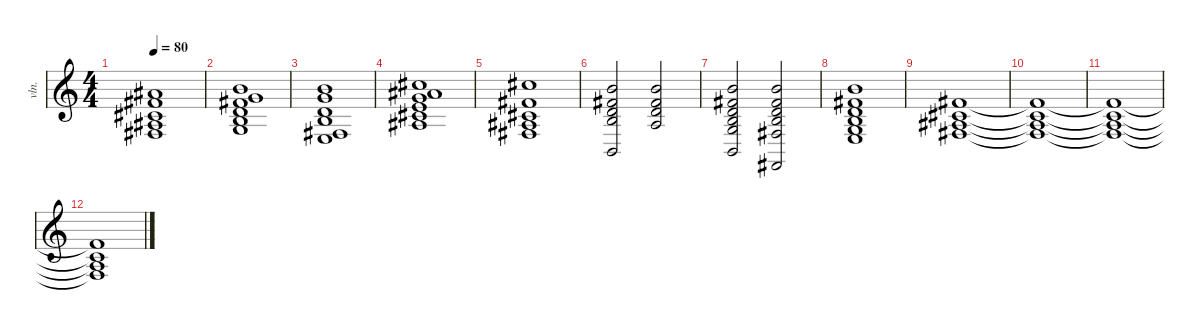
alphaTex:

\defaultSystemsLayout 4
\hideDynamics
\bracketExtendMode nobrackets
\otherSystemsTrackNameOrientation horizontal
\track ("Synth" "vln.") {instrument stringensemble2}
\staff {score}
\tuning (E4 B3 G3 D3 A2 E2)
\ts (4 4)
\tempo 80
\clef g2
\ks c
(6.1{acc #} 7.2{acc #} 6.3{acc #} 8.4{acc #} 9.5{acc #}).1{dy f beam Up} |
(7.1 7.2{acc #} 7.3 9.4 10.5 27.6).1{beam Up} |
(7.1 8.2 7.3 9.4 9.5{acc #} 12.6).1{beam Up} |
(9.1{acc #} 11.2{acc #} 12.3 14.4 16.5{acc #} 18.6{acc #}).1{beam Up} |
(9.1{acc #} 7.2{acc #} 6.3{acc #} 8.4{acc #} 9.5{acc #}).1{beam Up} |
(7.1 7.2{acc #} 7.3 9.4 2.5).2{beam Up} (7.1 7.2{acc #} 7.3 7.4).2{beam Up} |
(7.1 7.2{acc #} 7.3 9.4 10.5 7.6).2{beam Up} (7.1 7.2{acc #} 7.3 9.4 9.5{acc #} 2.6{acc #}).2{beam Up} |
(7.1 7.2{acc #} 7.3 9.4 10.5 12.6).1{beam Up} |
(7.2{acc #} 6.3{acc #} 8.4{acc #} 9.5{acc #}).1{beam Up} |
(7.2{t acc #} 6.3{t acc #} 8.4{t acc #} 9.5{t acc #}).1{beam Up} |
(7.2{t acc #} 6.3{t acc #} 8.4{t acc #} 9.5{t acc #}).1{beam Up} |
(7.2{t acc #} 6.3{t acc #} 8.4{t acc #} 9.5{t acc #}).1{beam Up}
